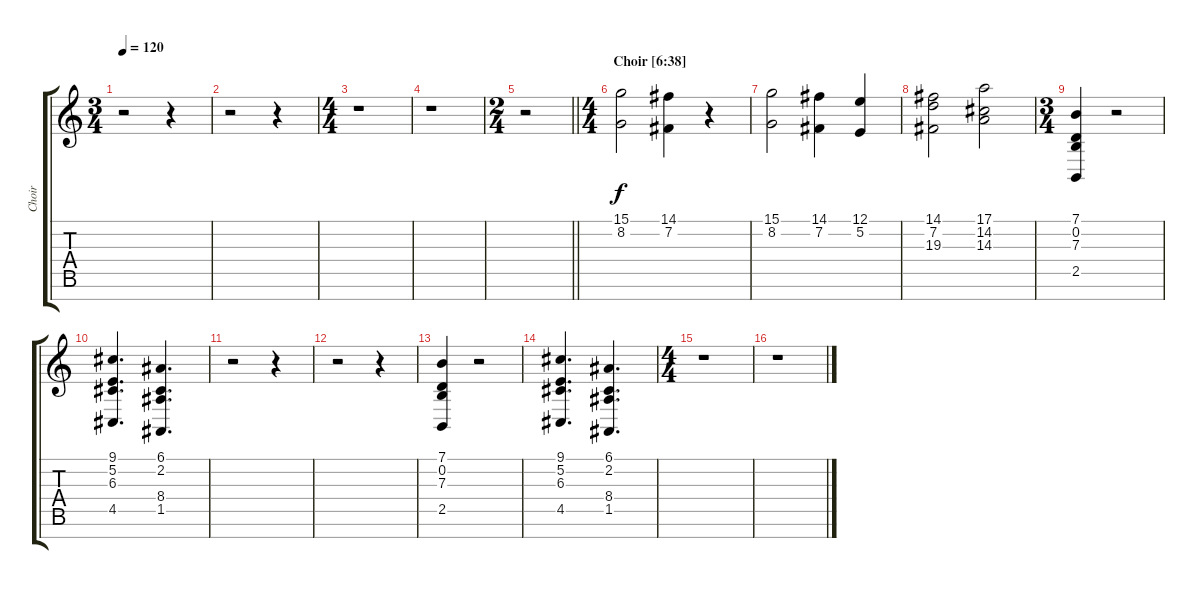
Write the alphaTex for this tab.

\track ("Choir" "Choir") {instrument choiraahs}
\staff {score tabs}
\tuning (E4 B3 G3 D3 A2 E2 B1) {hide}
\ts (3 4)
\tempo 120
\clef g2
\ks c
r.2{dy f} r.4 |
r.2 r.4 |
\ts (4 4)
r.1 |
r.1 |
\ts (2 4)
\barLineRight lightlight
r.2 |
\ts (4 4)
\section ("" "Choir [6:38]")
(15.1 8.2).2 (14.1 7.2).4 r.4 |
(15.1 8.2).2 (14.1 7.2).4 (12.1 5.2).4 |
(14.1 7.2 19.3).2 (17.1 14.2 14.3).2 |
\ts (3 4)
(7.1 0.2 7.3 2.5).4{volume 15} r.2 |
(9.1 5.2 6.3 4.5).4{d} (6.1 2.2 8.4 1.5).4{d} |
r.2 r.4 |
r.2 r.4 |
(7.1 0.2 7.3 2.5).4 r.2 |
(9.1 5.2 6.3 4.5).4{d} (6.1 2.2 8.4 1.5).4{d} |
\ts (4 4)
r.1 |
r.1
